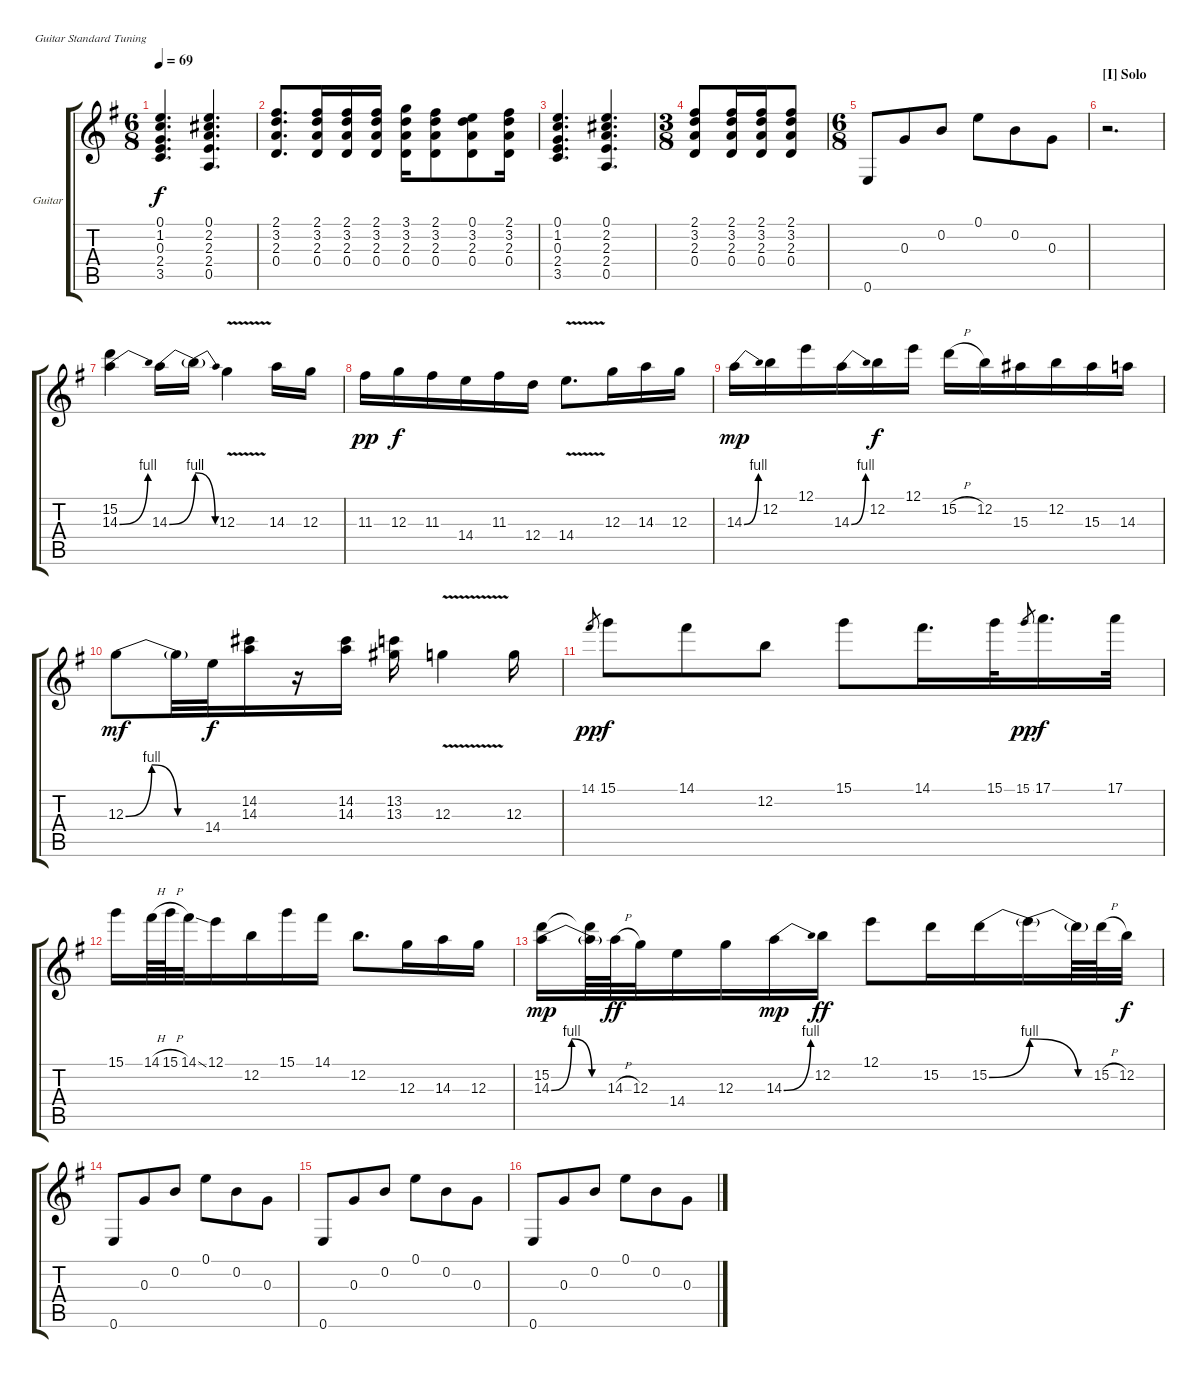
\bracketExtendMode groupsimilarinstruments
\firstSystemTrackNameOrientation horizontal
\otherSystemsTrackNameOrientation horizontal
\track ("E And A Guitar 1" "Guitar") {instrument acousticguitarnylon}
\staff {score tabs}
\tuning (E4 B3 G3 D3 A2 E2)
\ts (6 8)
\tempo 69
\clef g2
\ks g
(0.1 1.2 0.3 2.4 3.5).4{d dy f} (0.1 2.2 2.3 2.4 0.5).4{d} |
(2.1 3.2 2.3 0.4).8{d} (2.1 3.2 2.3 0.4).16 (2.1 3.2 2.3 0.4).16 (2.1 3.2 2.3 0.4).16 (3.1 3.2 2.3 0.4).16 (2.1 3.2 2.3 0.4).8 (0.1 3.2 2.3 0.4).8 (2.1 3.2 2.3 0.4).16 |
(0.1 1.2 0.3 2.4 3.5).4{d} (0.1 2.2 2.3 2.4 0.5).4{d} |
\ts (3 8)
(2.1 3.2 2.3 0.4).8 (2.1 3.2 2.3 0.4).16 (2.1 3.2 2.3 0.4).16 (2.1 3.2 2.3 0.4).8 |
\ts (6 8)
0.6.8 0.3.8 0.2.8 0.1.8 0.2.8 0.3.8 |
\section ("I" "Solo")
r.2{d} |
(15.2 14.3{be (bend 0 0 60 4)}).4 14.3{be (bend 0 0 60 4)}.16 14.3{be (release 0 4 60 0) t}.16 12.3{v}.4 14.3.16 12.3.16 |
11.3.16{dy pp} 12.3.16{dy f} 11.3.16 14.4.16 11.3.16 12.4.16 14.4{v}.8{d} 12.3.16 14.3.16 12.3.16 |
14.3{be (bend 0 0 60 4)}.16{dy mp} 12.2.16 12.1.16 14.3{be (bend 0 0 60 4)}.16 12.2.16{dy f} 12.1.16 15.2{h}.16 12.2.16 15.3.16 12.2.16 15.3.16 14.3.16 |
12.3{be (bendrelease 0 0 30 4 30 4 60 0)}.8{dy mf} 12.3{be (hold 0 0 60 0) t}.32 14.4.32{dy f} (14.2 14.3).16 r.16 (14.2 14.3).16 (13.2 13.3).16 12.3{v}.4 12.3.16 |
14.1.8{gr dy pp} 15.1.8{dy f} 14.1.8 12.2.8 15.1.8 14.1.16{d} 15.1.32 15.1.8{gr dy pp} 17.1.16{d dy f} 17.1.32 |
15.1.16 14.1{h}.64 15.1{h}.64 14.1{ss}.32 12.1.16 12.2.16 15.1.16 14.1.16 12.2.8{d} 12.3.16 14.3.16 12.3.16 |
(15.2 14.3{be (bendrelease 0 0 30 4 30 4 60 0)}).16{dy mp} (15.2{t} 14.3{be (hold 0 0 60 0) t}).64 14.3{h}.64{dy ff} 12.3.32 14.4.16 12.3.16 14.3{be (bend 0 0 60 4)}.16{dy mp} 12.2.16{dy ff} 12.1.8 15.2.16 15.2{be (bend 0 0 60 4)}.16 15.2{be (release 0 4 60 0) t}.16 15.2{be (hold 0 0 60 0) t}.64 15.2{h}.64 12.2.32{dy f} |
0.6.8 0.3.8 0.2.8 0.1.8 0.2.8 0.3.8 |
0.6.8 0.3.8 0.2.8 0.1.8 0.2.8 0.3.8 |
0.6.8 0.3.8 0.2.8 0.1.8 0.2.8 0.3.8
